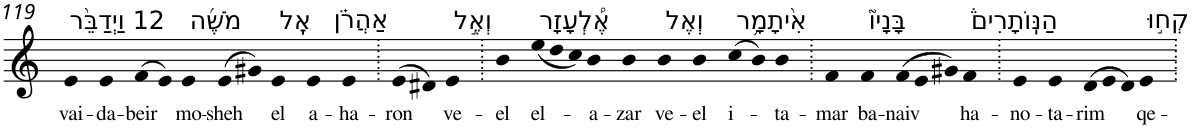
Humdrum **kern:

**kern	**text
*part1	*part1
*staff1	*staff1
*I"Piano	*
*I'Pno	*
!!LO:PB:g=z
*clefG2	*
*k[]	*
=119	=119
!LO:TX:a:t=12 וַיְדַבֵּ֨ר	!
!	!LO:LY:b
4e	vai-
!	!LO:LY:b
4e	-da-
!	!LO:LY:b
(>8f	-beir
8e)	.
!LO:TX:a:t=מֹשֶׁ֜ה	!
!	!LO:LY:b
4e	mo-
!	!LO:LY:b
(>8e	-sheh
8g#X)	.
!LO:TX:a:t=אֶֽל	!
!	!LO:LY:b
4e	el
!LO:TX:a:t=אַהֲרֹ֗ן	!
!	!LO:LY:b
4e	a-
!	!LO:LY:b
4e	-ha-
=120.	=120.
!	!LO:LY:b
(>8e	-ron
8d#X)	.
!LO:TX:a:t=וְאֶ֣ל	!
!	!LO:LY:b
4e	ve-
=121.	=121.
!	!LO:LY:b
4b	-el
*Xtuplet	*
!LO:TX:a:t=אֶ֠לְעָזָר	!
!	!LO:LY:b
(<12ee	el-
12dd	.
12cc)	.
!	!LO:LY:b
4b	-a-
!	!LO:LY:b
4b	-zar
!LO:TX:a:t=וְאֶל	!
!	!LO:LY:b
4b	ve-
!	!LO:LY:b
4b	-el
!LO:TX:a:t=אִ֨יתָמָ֥ר	!
!	!LO:LY:b
(>8cc	i-
8b)	.
!	!LO:LY:b
4b	-ta-
=122.	=122.
!	!LO:LY:b
4f	-mar
!LO:TX:a:t=בָּנָיו֮	!
!	!LO:LY:b
4f	ba-
!	!LO:LY:b
(>12f	-naiv
12e	.
12g#X)	.
!LO:TX:a:t=הַנּֽוֹתָרִים֒	!
!	!LO:LY:b
4f	ha-
=123.	=123.
!	!LO:LY:b
4e	-no-
!	!LO:LY:b
4e	-ta-
!	!LO:LY:b
(>12d	-rim
12e	.
12d)	.
!LO:TX:a:t=קְח֣וּ	!
!	!LO:LY:b
4e	qe-
=.	=.
*-	*-
